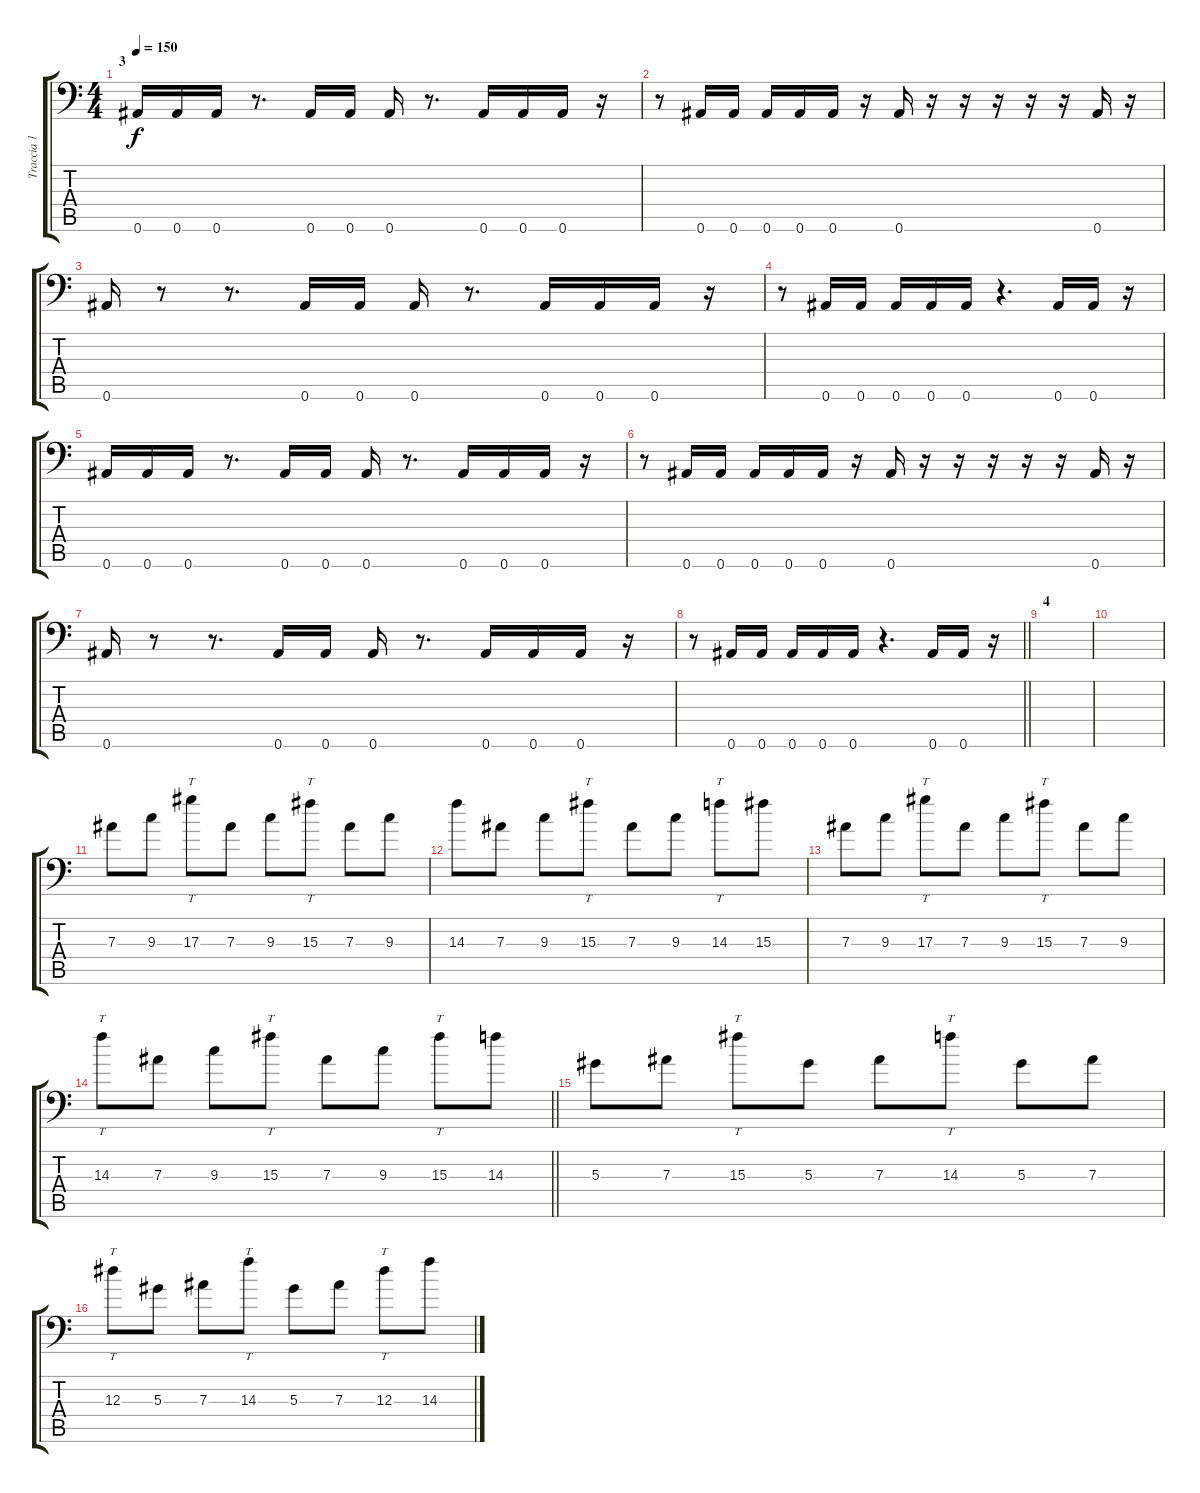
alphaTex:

\track ("Traccia 1" "Traccia 1") {instrument distortionguitar}
\staff {score tabs}
\tuning (C4 G3 Eb3 Bb2 F2 Bb1) {hide}
\ts (4 4)
\section ("" "3")
\tempo 150
\clef f4
\ks c
0.6.16{dy f} 0.6.16 0.6.16 r.8{d} 0.6.16 0.6.16 0.6.16 r.8{d} 0.6.16 0.6.16 0.6.16 r.16 |
r.8 0.6.16 0.6.16 0.6.16 0.6.16 0.6.16 r.16 0.6.16 r.16 r.16 r.16 r.16 r.16 0.6.16 r.16 |
0.6.16 r.8 r.8{d} 0.6.16 0.6.16 0.6.16 r.8{d} 0.6.16 0.6.16 0.6.16 r.16 |
r.8 0.6.16 0.6.16 0.6.16 0.6.16 0.6.16 r.4{d} 0.6.16 0.6.16 r.16 |
0.6.16 0.6.16 0.6.16 r.8{d} 0.6.16 0.6.16 0.6.16 r.8{d} 0.6.16 0.6.16 0.6.16 r.16 |
r.8 0.6.16 0.6.16 0.6.16 0.6.16 0.6.16 r.16 0.6.16 r.16 r.16 r.16 r.16 r.16 0.6.16 r.16 |
0.6.16 r.8 r.8{d} 0.6.16 0.6.16 0.6.16 r.8{d} 0.6.16 0.6.16 0.6.16 r.16 |
\barLineRight lightlight
r.8 0.6.16 0.6.16 0.6.16 0.6.16 0.6.16 r.4{d} 0.6.16 0.6.16 r.16 |
\section ("" "4")
|
|
7.3.8{volume 16 balance 8 instrument acousticguitarnylon} 9.3.8 17.3.8{tt} 7.3.8 9.3.8 15.3.8{tt} 7.3.8 9.3.8 |
14.3.8 7.3.8 9.3.8 15.3.8{tt} 7.3.8 9.3.8 14.3.8{tt} 15.3.8 |
7.3.8 9.3.8 17.3.8{tt} 7.3.8 9.3.8 15.3.8{tt} 7.3.8 9.3.8 |
\barLineRight lightlight
14.3.8{tt} 7.3.8 9.3.8 15.3.8{tt} 7.3.8 9.3.8 15.3.8{tt} 14.3.8 |
5.3.8 7.3.8 15.3.8{tt} 5.3.8 7.3.8 14.3.8{tt} 5.3.8 7.3.8 |
12.3.8{tt} 5.3.8 7.3.8 14.3.8{tt} 5.3.8 7.3.8 12.3.8{tt} 14.3.8
